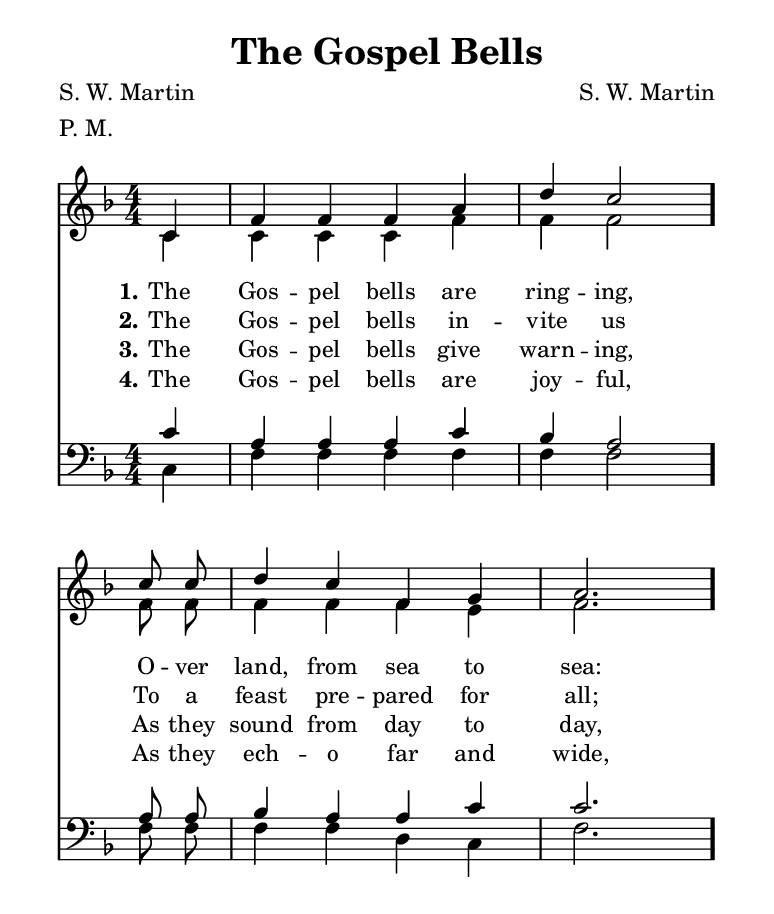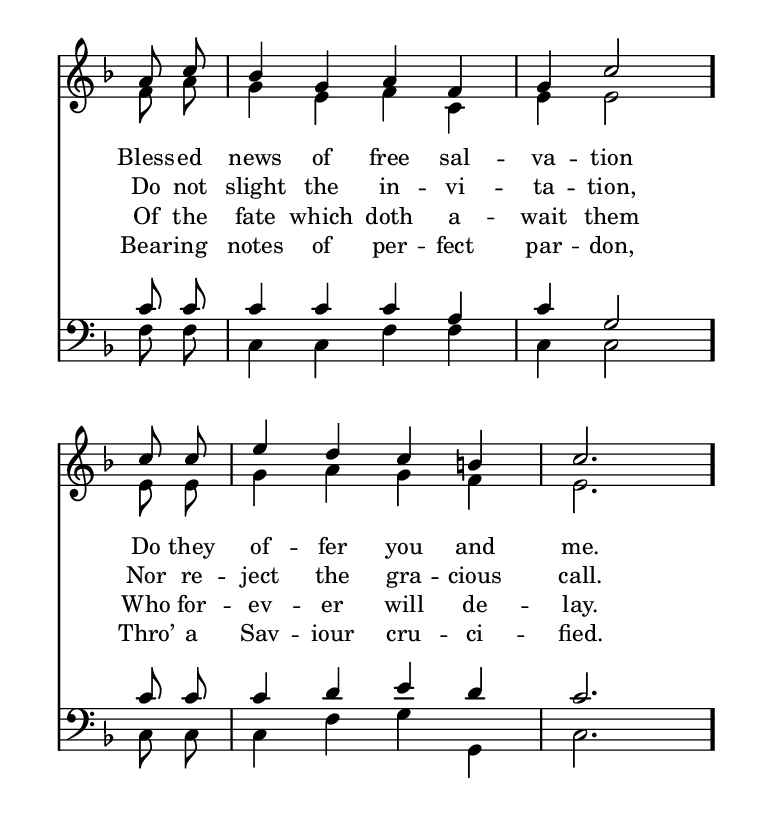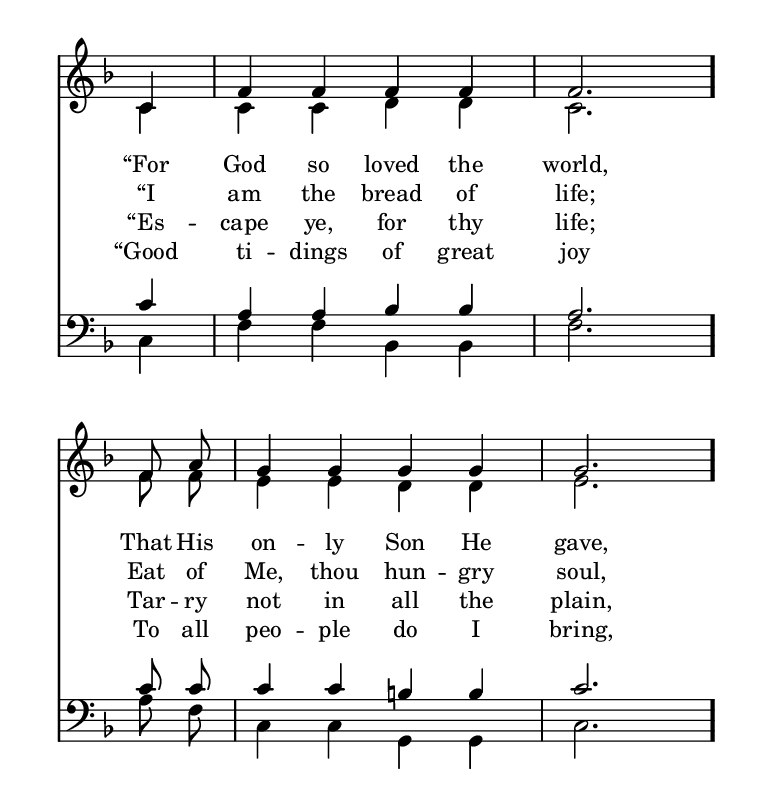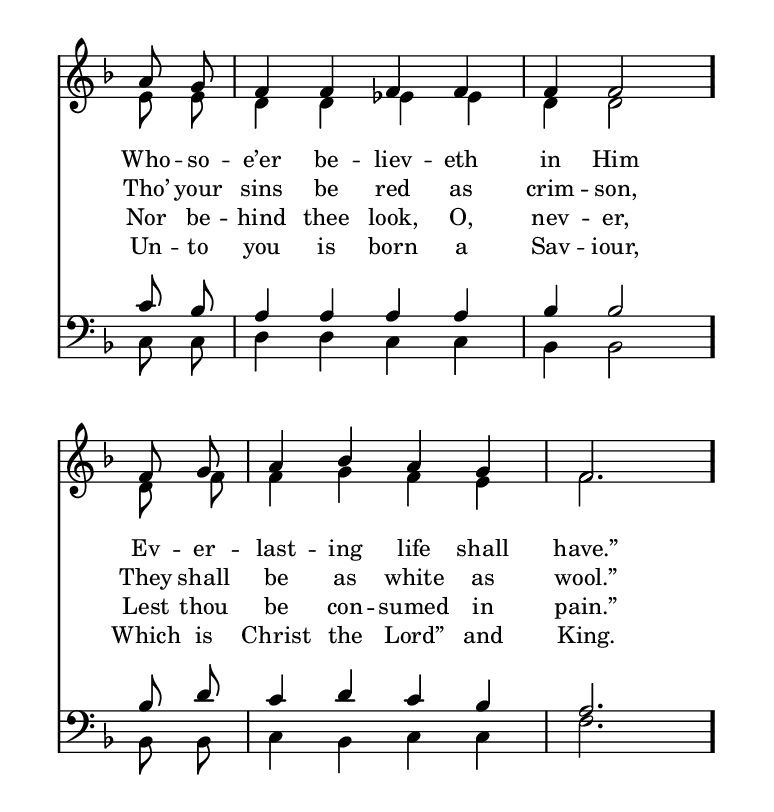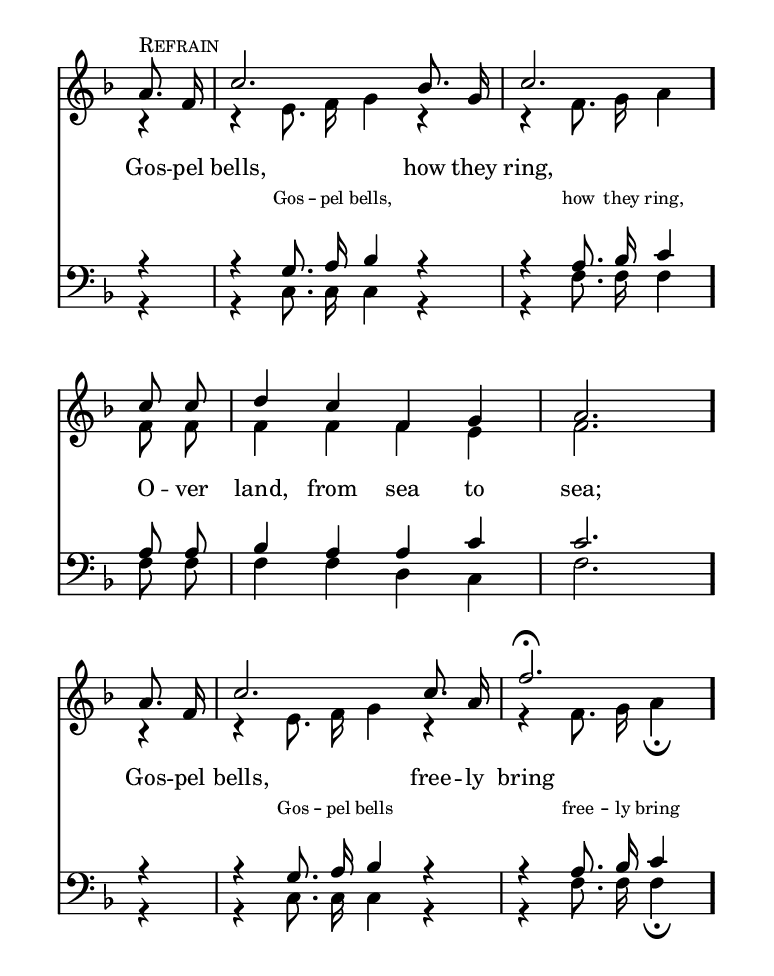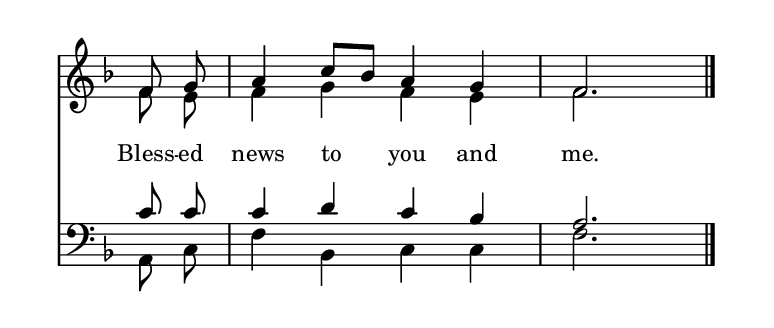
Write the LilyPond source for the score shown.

\include "common/global.ily"
\paper {
  \include "common/paper.ily"
  ragged-bottom = ##t
  ragged-last-bottom = ##t
  %systems-per-page = ##f
  page-count = #(cond (is-eogsized 2) (#t #f))
  system-count = #(cond (is-eogsized 6) (#t #f))
}

\header{
  hymnnumber = "38"
  title = "The Gospel Bells"
  tunename = ""
  meter = "P. M."
  poet = "S. W. Martin" % XXX just S.W.M. in the original
  composer = "S. W. Martin"
  %copyright = ""
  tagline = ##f
}

% for fermata in MIDI
ta = { \tempo 4=110 }
tb = { \tempo 4=55  }

patternAA = { \ta c4    | c4 c4      c4 c4 | c4 c2 }
patternAB = { \ta c8 c8 | c4 c4      c4 c4 | c4 c2 }
patternBA = { \ta c8 c8 | c4 c4      c4 c4 | c2.   }
patternBB = { \ta c4    | c4 c4      c4 c4 | c2.   }
patternBC = { \ta c8 c8 | c4 c8[ c8] c4 c4 | c2.   }
patternCA = { \ta c8. c16 | c2. c8. c16 | c2. }
patternCB = { \ta c8. c16 | c2. c8. c16 | c2. \fermata }
patternCC = { \ta c4 | c4 c8. c16 c4 c4 | c4 c8. c16 c4 }
patternCD = { \ta c4 | c4 c8. c16 c4 c4 | c4 c8. c16 \tb c4 \fermata } % \tb here affects CC as well
patternCE = { \ta c4 | c4 c8. c16 c4 c4 | c4 c8. c16 \tb c4          }

global = {
  \include "common/overrides.ily"
  \override Staff.TimeSignature.style = #'numbered
  \time 4/4
  \override Score.MetronomeMark.transparent = ##t % hide all fermata changes too
  \ta
  \key f \major
  \partial 4
  \autoBeamOff
}

notesSoprano = {
\global
\relative c' {

  \changePitch \patternAA { c    | f f f a     | d c }
  \changePitch \patternBA { c c  | d c f, g    | a   }
  \changePitch \patternAB { a c  | bes g a f   | g c }
  \changePitch \patternBA { c c  | e d c b     | c   }

  \changePitch \patternBB { c,   | f f f f     | f   }
  \changePitch \patternBA { f a  | g g g g     | g   }
  \changePitch \patternAB { a g  | f f f f     | f f }
  \changePitch \patternBA { f g  | a bes a g   | f   } \pageBreak

  << s^\markup { \small \caps "Refrain" }
  \changePitch \patternCA { a f  | c' bes g    | c   } >>
  \changePitch \patternBA { c c  | d c f, g    | a   }
  \changePitch \patternCB { a f  | c' c a      | f'  }
  \changePitch \patternBC { f, g | a c bes a g | f   }

  \bar "|."

}
}

notesAlto = {
\global
\relative e' {

  \changePitch \patternAA { c   | c c c f     | f f   }
  \changePitch \patternBA { f f | f f f e     | f     }
  \changePitch \patternAB { f a | g e f c     | e e   }
  \changePitch \patternBA { e e | g a g f     | e     }

  \changePitch \patternBB { c   | c c d d     | c     }
  \changePitch \patternBA { f f | e e d d     | e     }
  \changePitch \patternAB { e e | d d ees ees | d d   }
  \changePitch \patternBA { d f | f g f e     | f     }

  \changePitch \patternCC { r   | r e f g r   | r f g a }
  \changePitch \patternBA { f f | f f f e     | f     }
  \changePitch \patternCD { r   | r e f g r   | r f g a }
  \changePitch \patternBA { f e | f g f e     | f     }

}
}

notesTenor = {
\global
\relative a {

  \changePitch \patternAA { c | a a a c | bes a }
  \changePitch \patternBA { a a | bes a a c | c }
  \changePitch \patternAB { c c | c c c a | c g }
  \changePitch \patternBA { c c | c d e d | c }

  \changePitch \patternBB { c | a a bes bes | a }
  \changePitch \patternBA { c c | c c b b | c }
  \changePitch \patternAB { c bes | a a a a | bes bes }
  \changePitch \patternBA { bes d | c d c bes | a }

  \changePitch \patternCC { r   | r g a bes r | r a bes c }
  \changePitch \patternBA { a a | bes a a c   | c }
  \changePitch \patternCE { r   | r g a bes r | r a bes c }
  \changePitch \patternBA { c c | c d c bes   | a }

}
}

notesBass = {
\global
\relative f {

  \changePitch \patternAA { c | f f f f | f f }
  \changePitch \patternBA { f f | f f d c | f }
  \changePitch \patternAB { f f | c c f f | c c }
  \changePitch \patternBA { c c | c f g g, | c }

  \changePitch \patternBB { c | f f bes, bes | f' }
  \changePitch \patternBA { a f | c c g g | c }
  \changePitch \patternAB { c c | d d c c | bes bes }
  \changePitch \patternBA { bes bes | c bes c c | f }

  \changePitch \patternCC { r    | r c c c r  | r f f f }
  \changePitch \patternBA { f f  | f f d c    | f }
  \changePitch \patternCD { r    | r c c c r  | r f f f }
  \changePitch \patternBA { a, c | f bes, c c | f }

}
}

RefrainA = \lyricmode {

%\repeat unfold 57 { \skip 4 }
Gos -- pel bells, how they ring, \bar "."
O -- ver land, from sea to sea; \bar "." \break
Gos -- pel bells, free -- ly bring \bar "."
Bless -- ed news to you and me. \bar "." \break

}

RefrainBottomClef = \lyricmode {

\override LyricText.font-size = #-2
\repeat unfold 57 { \skip 4 }
Gos -- pel bells,
how they ring,
\repeat unfold 7 { \skip 8 }
Gos -- pel bells
free -- ly bring

}

wordsA = \lyricmode {
\set stanza = "1."

The Gos -- pel bells are ring -- ing, \bar "."
O -- ver land, from sea to sea: \bar "." \break
Bless -- ed news of free sal -- va -- tion \bar "."
Do they of -- fer you and me. \bar "." \break
“For God so loved the world, \bar "."
That His on -- ly Son He gave, \bar "." \break
Who -- so -- e’er be -- liev -- eth in Him \bar "."
Ev -- er -- last -- ing life shall have.” \bar "." \break

}

wordsB = \lyricmode {
\set stanza = "2."

The Gos -- pel bells in -- vite us
To a feast pre -- pared for all;
Do not slight the in -- vi -- ta -- tion,
Nor re -- ject the gra -- cious call.
“I am the bread of life;
Eat of Me, thou hun -- gry soul,
Tho’ your sins be red as crim -- son,
They shall be as white as wool.”

\RefrainA

}

wordsC = \lyricmode {
\set stanza = "3."

The Gos -- pel bells give warn -- ing,
As they sound from day to day,
Of the fate which doth a -- wait them
Who for -- ev -- er will de -- lay.
“Es -- cape ye, for thy life; 
Tar -- ry not in all the plain,
Nor be -- hind thee look, O, nev -- er,
Lest thou be con -- sumed in pain.”

}

wordsD = \lyricmode {
\set stanza = "4."

The Gos -- pel bells are joy -- ful,
As they ech -- o far and wide,
Bear -- ing notes of per -- fect par -- don,
Thro’ a Sav -- iour cru -- ci -- fied.
“Good ti -- dings of great joy
To all peo -- ple do I bring,
Un -- to you is born a Sav -- iour,
Which is Christ the Lord” and King.

}

\score {
  \context ChoirStaff <<
    \context Staff = upper <<
      \set ChoirStaff.systemStartDelimiter = #'SystemStartBar
      \context Voice  = sopranos { \voiceOne << \notesSoprano >> }
      \context Voice  = altos { \voiceTwo << \notesAlto >> }
      \context Lyrics = one   \lyricsto sopranos \wordsA
      \context Lyrics = two   \lyricsto sopranos \wordsB
      \context Lyrics = three \lyricsto sopranos \wordsC
      \context Lyrics = four  \lyricsto sopranos \wordsD
      %\context Lyrics = five  \lyricsto sopranos \wordsE
    >>
    \context Staff = men <<
      \clef bass
      \context Voice  = tenors { \voiceOne << \notesTenor >> }
      \context Voice  = basses { \voiceTwo << \notesBass >> }
    >>
	\new Lyrics \with { alignAboveContext = men } \lyricsto tenors \RefrainBottomClef
  >>
  \layout {
    \include "common/layout.ily"
  }
  \midi{
    \include "common/midi.ily"
  }
}

%\markup { \fill-line { \column {
%  \line{ \bold 5 \column { \wordsE } } \combine \null \vspace #0.4
%  \line{ \bold 6 \column { \wordsF } } \combine \null \vspace #0.4
%  \line{ \bold 7 \column { \wordsG } } \combine \null \vspace #0.4
%  \line{ \bold 8 \column { \wordsH } } \combine \null \vspace #0.4
%} } }

\version "2.19.49"  % necessary for upgrading to future LilyPond versions.

% vi:set et ts=2 sw=2 ai nocindent syntax=lilypond:
